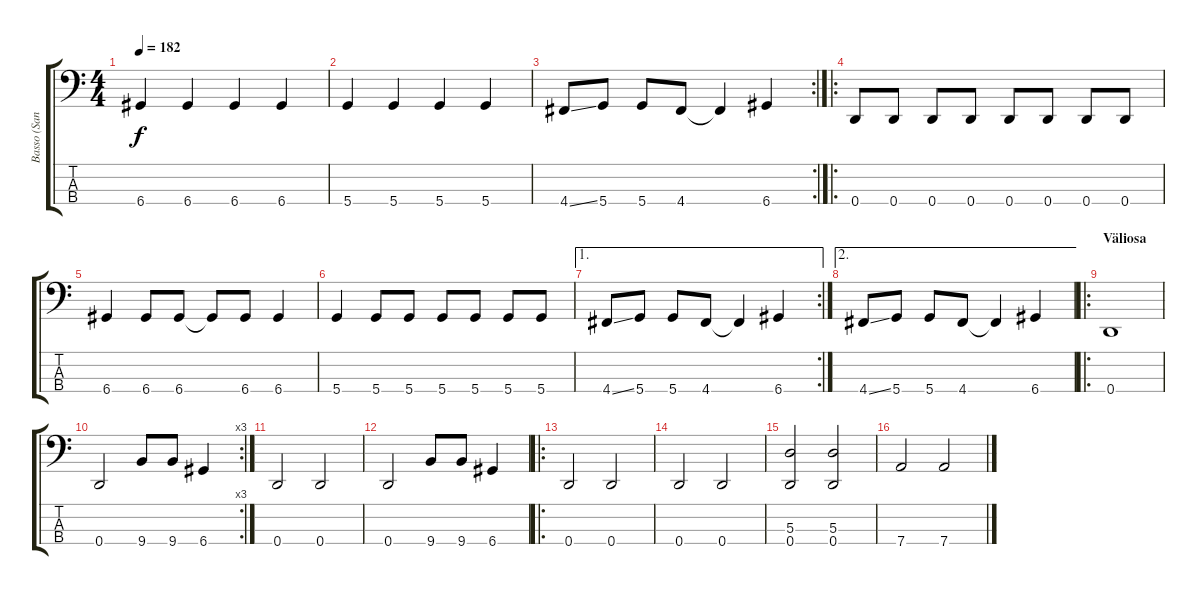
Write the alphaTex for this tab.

\track ("Basso (Santtu)" "Basso (San") {instrument electricbasspick}
\staff {score tabs}
\tuning (G2 D2 A1 D1) {hide}
\ts (4 4)
\tempo 182
\clef f4
\ks c
6.4.4{dy f} 6.4.4 6.4.4 6.4.4 |
5.4.4 5.4.4 5.4.4 5.4.4 |
\rc 2
4.4{ss}.8 5.4.8 5.4.8 4.4.8 4.4{t}.4 6.4.4 |
\ro
0.4.8 0.4.8 0.4.8 0.4.8 0.4.8 0.4.8 0.4.8 0.4.8 |
6.4.4 6.4.8 6.4.8 6.4{t}.8 6.4.8 6.4.4 |
5.4.4 5.4.8 5.4.8 5.4.8 5.4.8 5.4.8 5.4.8 |
\ae 1
\rc 2
4.4{ss}.8 5.4.8 5.4.8 4.4.8 4.4{t}.4 6.4.4 |
\ae 2
4.4{ss}.8 5.4.8 5.4.8 4.4.8 4.4{t}.4 6.4.4 |
\ro
\section ("" "Väliosa")
0.4.1 |
\rc 3
0.4.2 9.4.8 9.4.8 6.4.4 |
0.4.2 0.4.2 |
0.4.2 9.4.8 9.4.8 6.4.4 |
\ro
0.4.2 0.4.2 |
0.4.2 0.4.2 |
(5.3 0.4).2 (5.3 0.4).2 |
7.4.2 7.4.2
